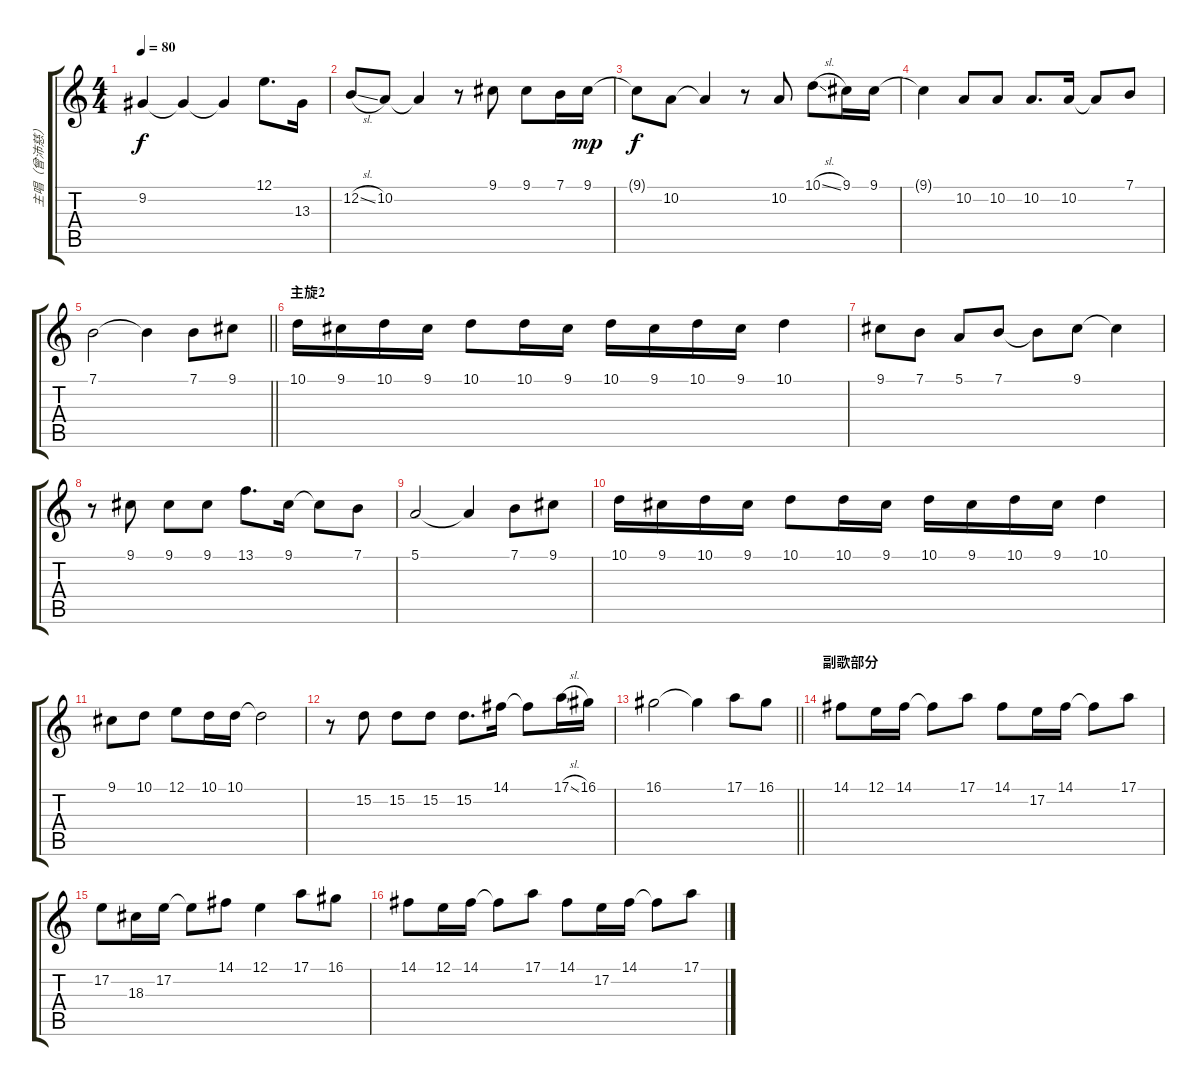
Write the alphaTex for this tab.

\track ("主唱（曾沛慈） " "主唱（曾沛慈） ") {instrument voiceoohs}
\staff {score tabs}
\tuning (E4 B3 G3 D3 A2 E2) {hide}
\ts (4 4)
\tempo 80
\clef g2
\ks c
9.2.4{dy f} 9.2{t}.4 9.2{t}.4 12.1.8{d} 13.3.16 |
12.2{sl}.8 10.2.8 10.2{t}.4 r.8 9.1.8 9.1.8 7.1.16 9.1.16{dy mp} |
9.1{t}.8{dy f} 10.2.8 10.2{t}.4 r.8 10.2.8 10.1{sl}.8{txt ""} 9.1.16 9.1.16 |
9.1{t}.4 10.2.8 10.2.8 10.2.8{d} 10.2.16 10.2{t}.8 7.1.8 |
\barLineRight lightlight
7.1.2 7.1{t}.4 7.1.8 9.1.8 |
\section ("" "主旋2")
10.1.16 9.1.16 10.1.16 9.1.16 10.1.8 10.1.16 9.1.16 10.1.16 9.1.16 10.1.16 9.1.16 10.1.4 |
9.1.8 7.1.8 5.1.8 7.1.8 7.1{t}.8 9.1.8 9.1{t}.4 |
r.8 9.1.8 9.1.8 9.1.8 13.1.8{d} 9.1.16 9.1{t}.8 7.1.8 |
5.1.2 5.1{t}.4 7.1.8 9.1.8 |
10.1.16 9.1.16 10.1.16 9.1.16 10.1.8 10.1.16 9.1.16 10.1.16 9.1.16 10.1.16 9.1.16 10.1.4 |
9.1.8 10.1.8 12.1.8 10.1.16 10.1.16 10.1{t}.2 |
r.8 15.2.8 15.2.8 15.2.8 15.2.8{d} 14.1.16 14.1{t}.8 17.1{sl}.16 16.1.16 |
\barLineRight lightlight
16.1.2 16.1{t}.4 17.1.8 16.1.8 |
\section ("" "副歌部分")
14.1.8 12.1.16 14.1.16 14.1{t}.8 17.1.8 14.1.8 17.2.16 14.1.16 14.1{t}.8 17.1.8 |
17.2.8 18.3.16 17.2.16 17.2{t}.8 14.1.8 12.1.4 17.1.8 16.1.8 |
14.1.8 12.1.16 14.1.16 14.1{t}.8 17.1.8 14.1.8 17.2.16 14.1.16 14.1{t}.8 17.1.8
